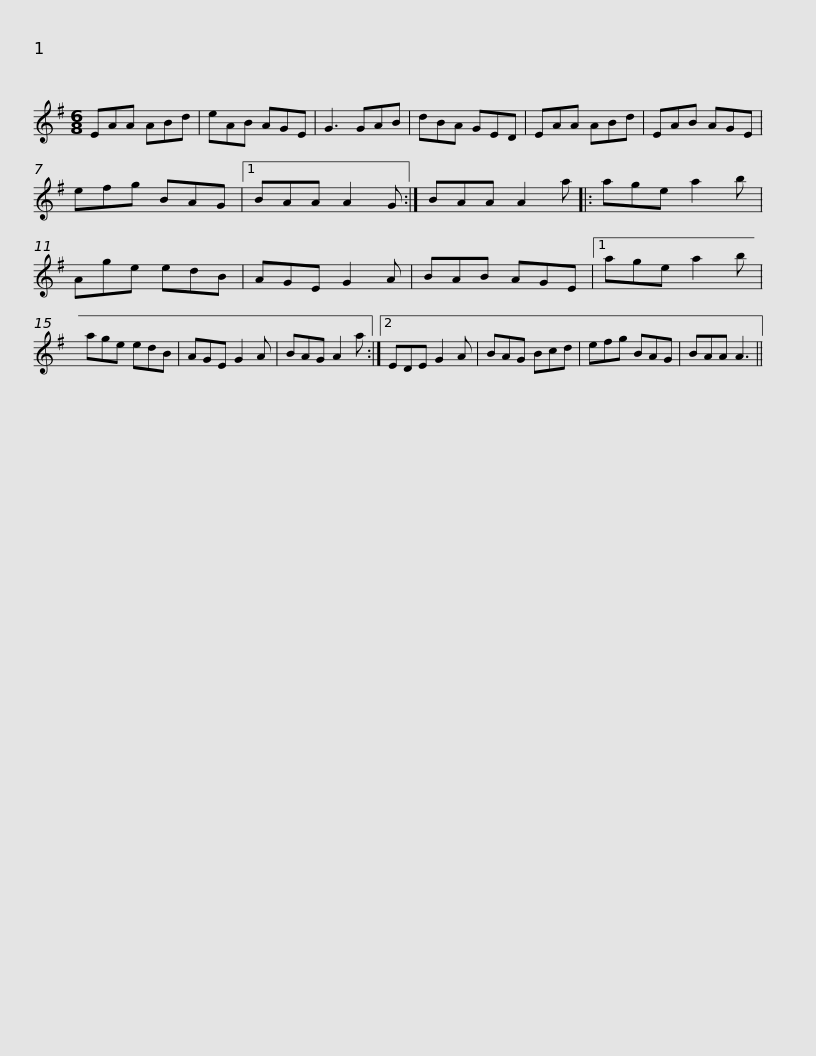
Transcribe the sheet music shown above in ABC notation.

X:1
L:1/8
M:6/8
I:linebreak $
K:G
V:1 treble
V:1
 EAA ABd | eAB AGE | G3 GAB | dBA GED | EAA ABd | %5
 EAB AGE | efg BAG |1$ BAA A2 G :| BAA A2 a |: age a2 b | %10
 Age edB | AGE G2 A | BAB AGE |1 age a2 b |$ age edB | %15
 AGE G2 A | BAG A2 a :|2 EDE G2 A | BAG Bcd | efg BAG | %20
 BAA A3 || %21
